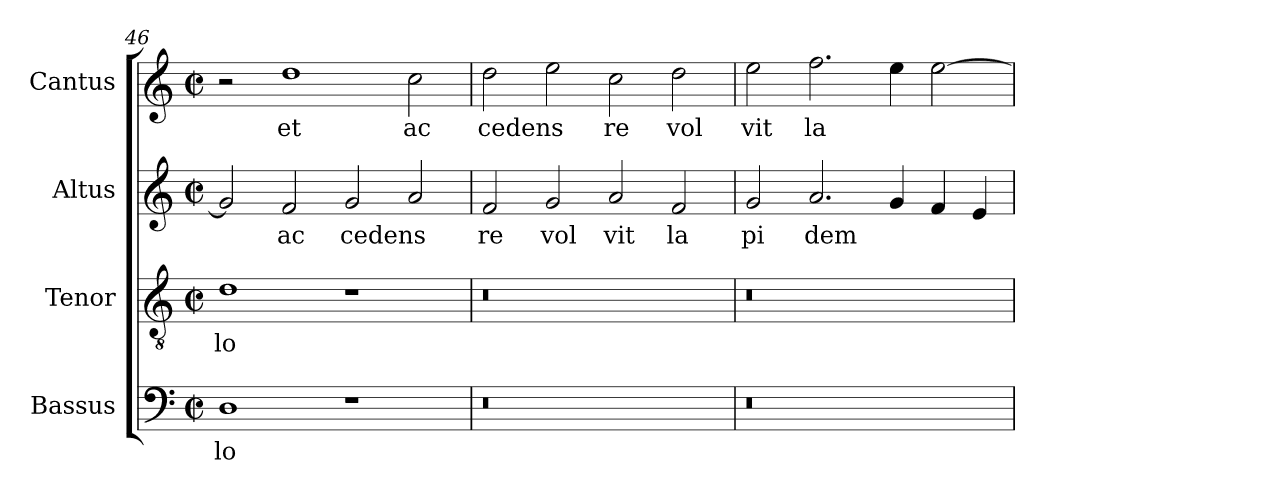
**kern	**text	**kern	**text	**kern	**text	**kern	**text
*part4	*part4	*part3	*part3	*part2	*part2	*part1	*part1
*staff4	*staff4	*staff3	*staff3	*staff2	*staff2	*staff1	*staff1
*I"Bassus	*	*I"Tenor	*	*I"Altus	*	*I"Cantus	*
*clefF4	*	*clefGv2	*	*clefG2	*	*clefG2	*
*k[]	*	*k[]	*	*k[]	*	*k[]	*
*C:	*	*C:	*	*C:	*	*C:	*
*M2/2	*	*M2/2	*	*M2/2	*	*M2/2	*
*met(c|)	*	*met(c|)	*	*met(c|)	*	*met(c|)	*
=46	=46	=46	=46	=46	=46	=46	=46
!	!LO:LY:b:cj	!	!LO:LY:b:cj	!	!LO:LY:b:cj	!	!
1D	lo	1d	-lo	2g/]	.	2r	.
!	!	!	!	!	!LO:LY:b:cj	!	!LO:LY:b:cj
.	.	.	.	2f/	ac	1dd	et
!	!	!	!	!	!LO:LY:b:cj	!	!
1r	.	1r	.	2g/	cedens	.	.
!	!	!	!	!	!LO:LY:b:cj	!	!LO:LY:b:cj
.	.	.	.	2a/	.	2cc\	ac
=47	=47	=47	=47	=47	=47	=47	=47
!	!	!	!	!	!LO:LY:b:cj	!	!LO:LY:b:cj
0r	.	0r	.	2f/	re	2dd\	cedens
!	!	!	!	!	!LO:LY:b:cj	!	!LO:LY:b:cj
.	.	.	.	2g/	vol	2ee\	.
!	!	!	!	!	!LO:LY:b:cj	!	!LO:LY:b:cj
.	.	.	.	2a/	vit	2cc\	re
!	!	!	!	!	!LO:LY:b:cj	!	!LO:LY:b:cj
.	.	.	.	2f/	la	2dd\	vol
=48	=48	=48	=48	=48	=48	=48	=48
!	!	!	!	!	!LO:LY:b:cj	!	!LO:LY:b:cj
0r	.	0r	.	2g/	pi	2ee\	vit
!	!	!	!	!	!LO:LY:b:cj	!	!LO:LY:b:cj
.	.	.	.	2.a/	dem	2.ff\	la
!	!	!	!	!	!LO:LY:b:cj	!	!LO:LY:b:cj
.	.	.	.	4g/	.	4ee\	.
!	!	!	!	!	!LO:LY:b:cj	!	!LO:LY:b:cj
.	.	.	.	4f/	.	[>2ee\	.
!	!	!	!	!	!LO:LY:b:cj	!	!
.	.	.	.	4e/	.	.	.
=	=	=	=	=	=	=	=
*-	*-	*-	*-	*-	*-	*-	*-
